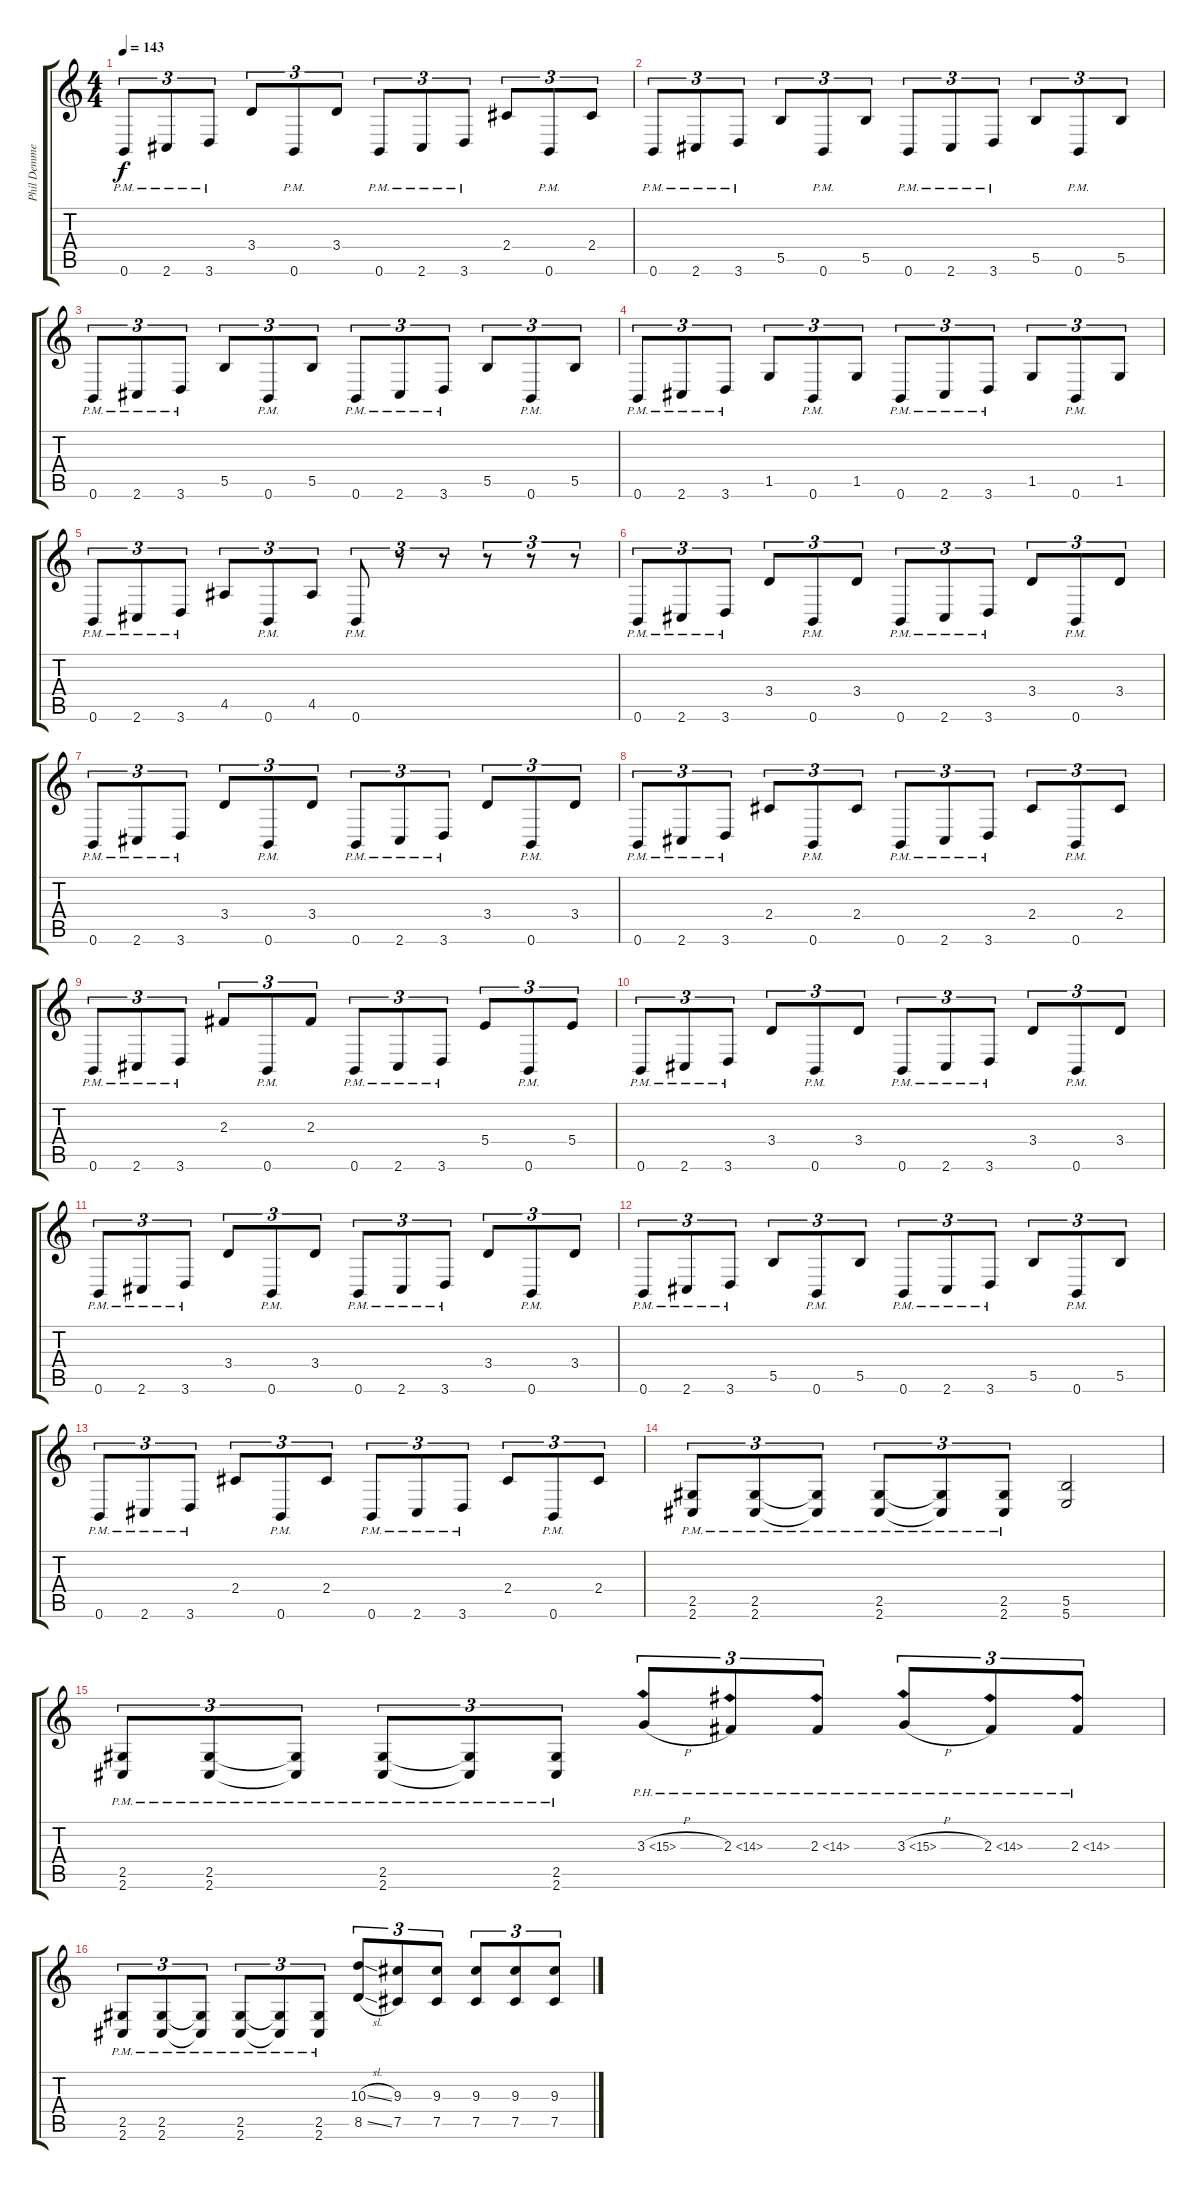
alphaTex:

\track ("Phil Demmel" "Phil Demme") {instrument distortionguitar}
\staff {score tabs}
\tuning (Db4 Ab3 E3 B2 Gb2 B1) {hide}
\ts (4 4)
\tempo 143
\clef g2
\ks c
0.6{pm}.8{tu (3 2) dy f} 2.6{pm}.8{tu (3 2)} 3.6{pm}.8{tu (3 2)} 3.4.8{tu (3 2)} 0.6{pm}.8{tu (3 2)} 3.4.8{tu (3 2)} 0.6{pm}.8{tu (3 2)} 2.6{pm}.8{tu (3 2)} 3.6{pm}.8{tu (3 2)} 2.4.8{tu (3 2)} 0.6{pm}.8{tu (3 2)} 2.4.8{tu (3 2)} |
0.6{pm}.8{tu (3 2)} 2.6{pm}.8{tu (3 2)} 3.6{pm}.8{tu (3 2)} 5.5.8{tu (3 2)} 0.6{pm}.8{tu (3 2)} 5.5.8{tu (3 2)} 0.6{pm}.8{tu (3 2)} 2.6{pm}.8{tu (3 2)} 3.6{pm}.8{tu (3 2)} 5.5.8{tu (3 2)} 0.6{pm}.8{tu (3 2)} 5.5.8{tu (3 2)} |
0.6{pm}.8{tu (3 2)} 2.6{pm}.8{tu (3 2)} 3.6{pm}.8{tu (3 2)} 5.5.8{tu (3 2)} 0.6{pm}.8{tu (3 2)} 5.5.8{tu (3 2)} 0.6{pm}.8{tu (3 2)} 2.6{pm}.8{tu (3 2)} 3.6{pm}.8{tu (3 2)} 5.5.8{tu (3 2)} 0.6{pm}.8{tu (3 2)} 5.5.8{tu (3 2)} |
0.6{pm}.8{tu (3 2)} 2.6{pm}.8{tu (3 2)} 3.6{pm}.8{tu (3 2)} 1.5.8{tu (3 2)} 0.6{pm}.8{tu (3 2)} 1.5.8{tu (3 2)} 0.6{pm}.8{tu (3 2)} 2.6{pm}.8{tu (3 2)} 3.6{pm}.8{tu (3 2)} 1.5.8{tu (3 2)} 0.6{pm}.8{tu (3 2)} 1.5.8{tu (3 2)} |
0.6{pm}.8{tu (3 2)} 2.6{pm}.8{tu (3 2)} 3.6{pm}.8{tu (3 2)} 4.5.8{tu (3 2)} 0.6{pm}.8{tu (3 2)} 4.5.8{tu (3 2)} 0.6{pm}.8{tu (3 2)} r.8{tu (3 2)} r.8{tu (3 2)} r.8{tu (3 2)} r.8{tu (3 2)} r.8{tu (3 2)} |
0.6{pm}.8{tu (3 2)} 2.6{pm}.8{tu (3 2)} 3.6{pm}.8{tu (3 2)} 3.4.8{tu (3 2)} 0.6{pm}.8{tu (3 2)} 3.4.8{tu (3 2)} 0.6{pm}.8{tu (3 2)} 2.6{pm}.8{tu (3 2)} 3.6{pm}.8{tu (3 2)} 3.4.8{tu (3 2)} 0.6{pm}.8{tu (3 2)} 3.4.8{tu (3 2)} |
0.6{pm}.8{tu (3 2)} 2.6{pm}.8{tu (3 2)} 3.6{pm}.8{tu (3 2)} 3.4.8{tu (3 2)} 0.6{pm}.8{tu (3 2)} 3.4.8{tu (3 2)} 0.6{pm}.8{tu (3 2)} 2.6{pm}.8{tu (3 2)} 3.6{pm}.8{tu (3 2)} 3.4.8{tu (3 2)} 0.6{pm}.8{tu (3 2)} 3.4.8{tu (3 2)} |
0.6{pm}.8{tu (3 2)} 2.6{pm}.8{tu (3 2)} 3.6{pm}.8{tu (3 2)} 2.4.8{tu (3 2)} 0.6{pm}.8{tu (3 2)} 2.4.8{tu (3 2)} 0.6{pm}.8{tu (3 2)} 2.6{pm}.8{tu (3 2)} 3.6{pm}.8{tu (3 2)} 2.4.8{tu (3 2)} 0.6{pm}.8{tu (3 2)} 2.4.8{tu (3 2)} |
0.6{pm}.8{tu (3 2)} 2.6{pm}.8{tu (3 2)} 3.6{pm}.8{tu (3 2)} 2.3.8{tu (3 2)} 0.6{pm}.8{tu (3 2)} 2.3.8{tu (3 2)} 0.6{pm}.8{tu (3 2)} 2.6{pm}.8{tu (3 2)} 3.6{pm}.8{tu (3 2)} 5.4.8{tu (3 2)} 0.6{pm}.8{tu (3 2)} 5.4.8{tu (3 2)} |
0.6{pm}.8{tu (3 2)} 2.6{pm}.8{tu (3 2)} 3.6{pm}.8{tu (3 2)} 3.4.8{tu (3 2)} 0.6{pm}.8{tu (3 2)} 3.4.8{tu (3 2)} 0.6{pm}.8{tu (3 2)} 2.6{pm}.8{tu (3 2)} 3.6{pm}.8{tu (3 2)} 3.4.8{tu (3 2)} 0.6{pm}.8{tu (3 2)} 3.4.8{tu (3 2)} |
0.6{pm}.8{tu (3 2)} 2.6{pm}.8{tu (3 2)} 3.6{pm}.8{tu (3 2)} 3.4.8{tu (3 2)} 0.6{pm}.8{tu (3 2)} 3.4.8{tu (3 2)} 0.6{pm}.8{tu (3 2)} 2.6{pm}.8{tu (3 2)} 3.6{pm}.8{tu (3 2)} 3.4.8{tu (3 2)} 0.6{pm}.8{tu (3 2)} 3.4.8{tu (3 2)} |
0.6{pm}.8{tu (3 2)} 2.6{pm}.8{tu (3 2)} 3.6{pm}.8{tu (3 2)} 5.5.8{tu (3 2)} 0.6{pm}.8{tu (3 2)} 5.5.8{tu (3 2)} 0.6{pm}.8{tu (3 2)} 2.6{pm}.8{tu (3 2)} 3.6{pm}.8{tu (3 2)} 5.5.8{tu (3 2)} 0.6{pm}.8{tu (3 2)} 5.5.8{tu (3 2)} |
0.6{pm}.8{tu (3 2)} 2.6{pm}.8{tu (3 2)} 3.6{pm}.8{tu (3 2)} 2.4.8{tu (3 2)} 0.6{pm}.8{tu (3 2)} 2.4.8{tu (3 2)} 0.6{pm}.8{tu (3 2)} 2.6{pm}.8{tu (3 2)} 3.6{pm}.8{tu (3 2)} 2.4.8{tu (3 2)} 0.6{pm}.8{tu (3 2)} 2.4.8{tu (3 2)} |
(2.5{pm} 2.6{pm}).8{tu (3 2)} (2.5{pm} 2.6{pm}).8{tu (3 2)} (2.5{pm t} 2.6{pm t}).8{tu (3 2)} (2.5{pm} 2.6{pm}).8{tu (3 2)} (2.5{pm t} 2.6{pm t}).8{tu (3 2)} (2.5{pm} 2.6{pm}).8{tu (3 2)} (5.5 5.6).2 |
(2.5{pm} 2.6{pm}).8{tu (3 2)} (2.5{pm} 2.6{pm}).8{tu (3 2)} (2.5{pm t} 2.6{pm t}).8{tu (3 2)} (2.5{pm} 2.6{pm}).8{tu (3 2)} (2.5{pm t} 2.6{pm t}).8{tu (3 2)} (2.5{pm} 2.6{pm}).8{tu (3 2)} 3.3{ph 12 h}.8{tu (3 2)} 2.3{ph 12}.8{tu (3 2)} 2.3{ph 12}.8{tu (3 2)} 3.3{ph 12 h}.8{tu (3 2)} 2.3{ph 12}.8{tu (3 2)} 2.3{ph 12}.8{tu (3 2)} |
(2.5{pm} 2.6{pm}).8{tu (3 2)} (2.5{pm} 2.6{pm}).8{tu (3 2)} (2.5{pm t} 2.6{pm t}).8{tu (3 2)} (2.5{pm} 2.6{pm}).8{tu (3 2)} (2.5{pm t} 2.6{pm t}).8{tu (3 2)} (2.5{pm} 2.6{pm}).8{tu (3 2)} (10.3{sl} 8.5{sl}).8{tu (3 2)} (9.3 7.5).8{tu (3 2)} (9.3 7.5).8{tu (3 2)} (9.3 7.5).8{tu (3 2)} (9.3 7.5).8{tu (3 2)} (9.3 7.5).8{tu (3 2)}
